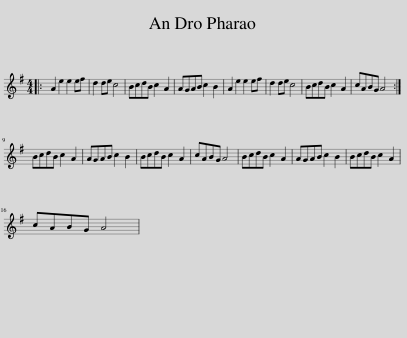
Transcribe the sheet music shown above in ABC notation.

X:1
L:1/8
M:4/4
I:linebreak $
K:G
V:1 treble
V:1
|: A2 e2 e2 ef | d2 de c4 | BcdB c2 A2 | AGAB c2 B2 | A2 e2 e2 ef | %5
 d2 de c4 | BcdB c2 A2 | cABG A4 :|$ BcdB c2 A2 | AGAB c2 B2 | %10
 BcdB c2 A2 | cABG A4 | BcdB c2 A2 | AGAB c2 B2 | BcdB c2 A2 |$ %15
 cABG A4 | %16
